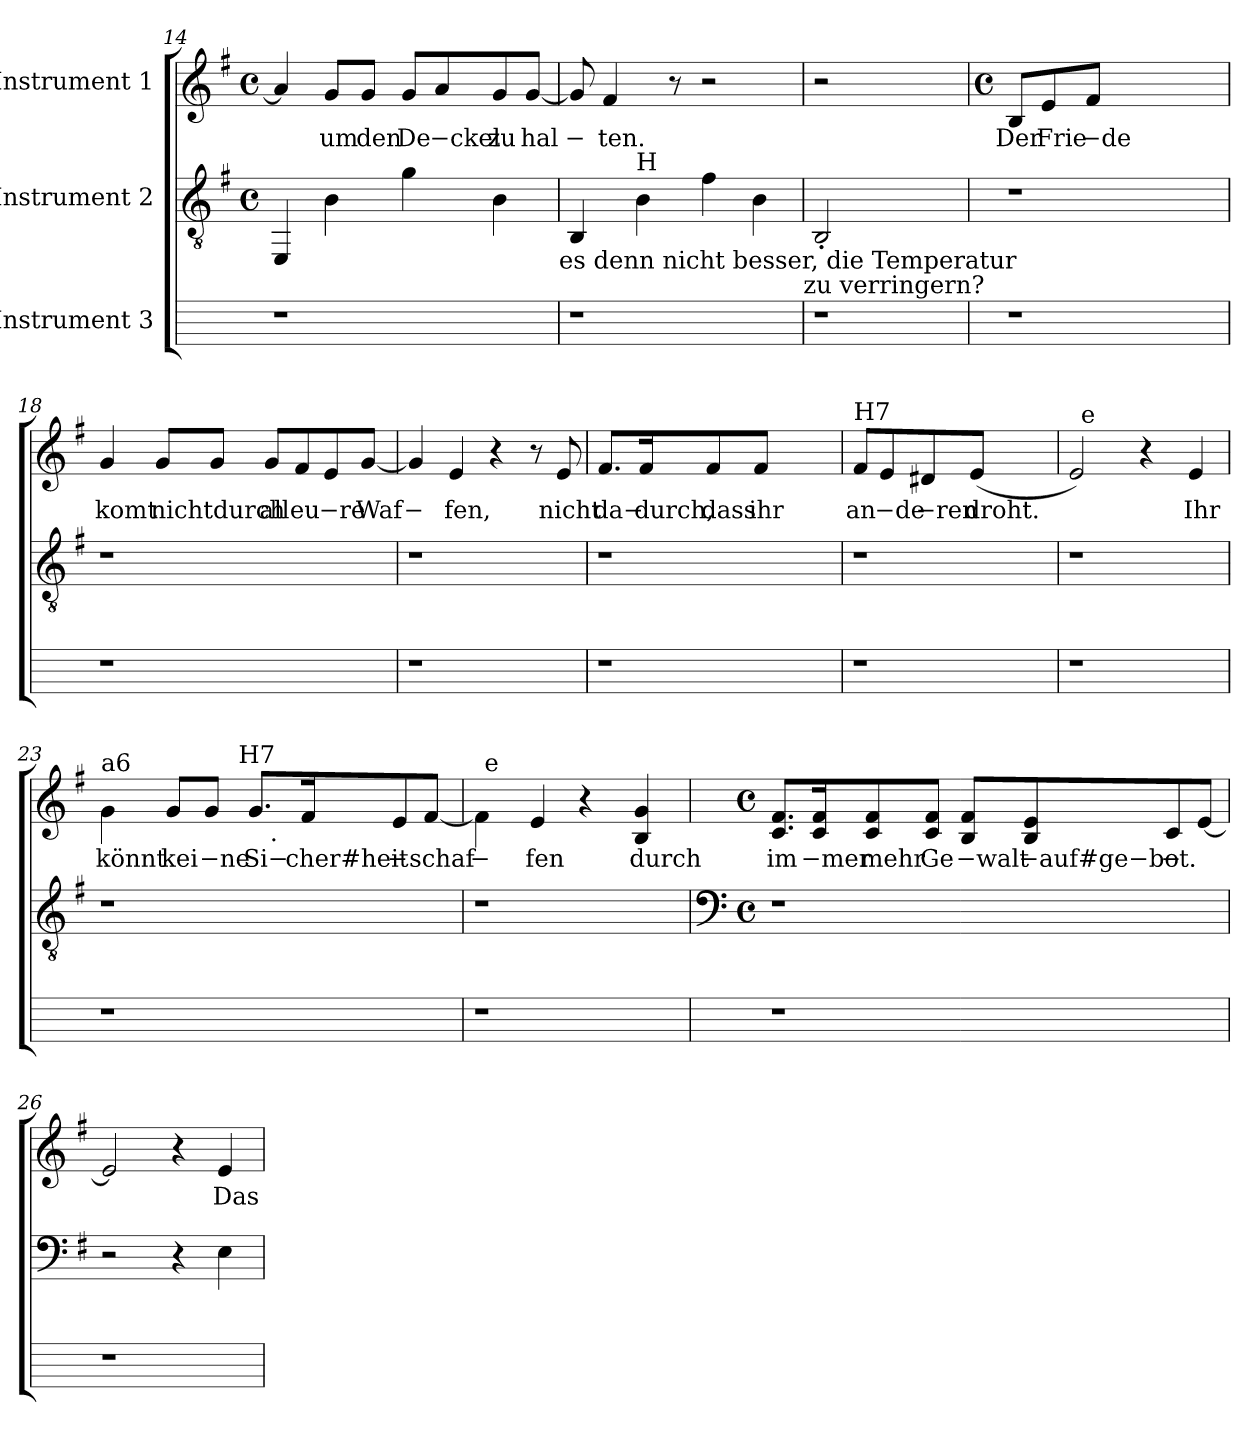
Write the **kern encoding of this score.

**kern	**kern	**kern	**text
*part3	*part2	*part1	*part1
*staff3	*staff2	*staff1	*staff1
*I"Instrument 3	*I"Instrument 2	*I"Instrument 1	*
*	*clefGv2	*clefG2	*
*	*k[f#]	*k[f#]	*
*	*G:	*G:	*
*	*M4/4	*M4/4	*
*	*met(c)	*met(c)	*
=14	=14	=14	=14
1r	4EE/	4a/]	.
!	!	!	!LO:LY:b:cj
.	4B\	8g/L	um
!	!	!	!LO:LY:b:cj
.	.	8g/J	den
!	!	!	!LO:LY:b:cj
.	4g\	8g/L	De
!	!	!	!LO:LY:b:rj
.	.	8a/	−ckel
!	!	!	!LO:LY:b:cj
.	4B\	8g/	zu
!	!	!	!LO:LY:b:cj
.	.	[<8g/J	hal
!	!LO:TX:b:t=es denn nicht besser, die Temperatur	!	!
=15	=15	=15	=15
!	!	!	!LO:LY:b
1r	4BB/	8g/]	−
!	!	!	!LO:LY:b:cj
.	.	4f#/	ten.
!	!LO:TX:a:t=H	!	!
.	4B\	.	.
.	.	8r	.
.	4f#\	2r	.
.	4B\	.	.
!	!LO:TX:b:t=zu verringern?	!	!
=16	=16	=16	=16
1r	2BB'>/	2r	.
.	2ryy	2ryy	.
!!LO:PB:g=z
=17	=17	=17	=17
*	*	*M4/4	*
*	*	*met(c)	*
!	!	!	!LO:LY:b:cj
1r	1r	8B/L	Der
!	!	!	!LO:LY:b:cj
.	.	8e/	Frie
!	!	!	!LO:LY:b:rj
.	.	8f#/J	−de
.	.	2ryy	.
.	.	8ryy	.
=18	=18	=18	=18
!	!	!	!LO:LY:b:cj
1r	1r	4g/	komt
!	!	!	!LO:LY:b
.	.	8g/L	nichtdurch
.	.	8g/J	.
!	!	!	!LO:LY:b:cj
.	.	8g/L	all
!	!	!	!LO:LY:b:cj
.	.	8f#/	eu
!	!	!	!LO:LY:b:rj
.	.	8e/	−re
!	!	!	!LO:LY:b:cj
.	.	[<8g/J	Waf
=19	=19	=19	=19
!	!	!	!LO:LY:b
1r	1r	4g/]	−
!	!	!	!LO:LY:b:cj
.	.	4e/	fen,
.	.	4r	.
.	.	8r	.
!	!	!	!LO:LY:b:cj
.	.	8e/	nicht
=20	=20	=20	=20
!	!	!	!LO:LY:b:cj
1r	1r	8.f#/L	da−
!	!	!	!LO:LY:b:cj
.	.	16f#/	durch,
!	!	!	!LO:LY:b:cj
.	.	8f#/	dass
!	!	!	!LO:LY:b:cj
.	.	8f#/J	ihr
.	.	2ryy	.
!!LO:LB:g=z
=21	=21	=21	=21
!	!	!LO:TX:a:t=H7	!
!	!	!	!LO:LY:b:cj
1r	1r	8f#/L	an
!	!	!	!LO:LY:b:rj
.	.	8e/	−de
!	!	!	!LO:LY:b:rj
.	.	8d#X/	−ren
!	!	!	!LO:LY:b:cj
.	.	(<8e/J	droht.
.	.	2ryy	.
=22	=22	=22	=22
*	*	*^	*
1r	1r	2e/)	32ryy	.
!	!	!	!LO:TX:a:t=e	!
.	.	.	2ryy	.
.	.	4r	.	.
.	.	.	4...ryy	.
!	!	!	!	!LO:LY:b:cj
.	.	4e/	.	Ihr
=23	=23	=23	=23	=23
!	!	!LO:TX:a:t=a6	!	!
!	!	!	!	!LO:LY:b:cj
*	*	*	*^	*
1r	1r	4g\	4ryy	2ryy	könnt
!	!	!	!	!	!LO:LY:b:cj
.	.	8g/L	8...ryy	.	kei
!	!	!	!	!	!LO:LY:b:rj
.	.	8g/J	.	.	−ne
!	!	!	!LO:TX:a:t=H7	!	!
.	.	.	2ryy	.	.
!	!	!	!	!	!LO:LY:b:cj
.	.	8.g/L	.	16ryy	Si−
!	!	!	!	!LO:TX:b:t=.	!
.	.	.	.	4..ryy	.
!	!	!	!	!	!LO:LY:b
.	.	16f#/	.	.	cher#heit
!	!	!	!	!	!LO:LY:b:rj
.	.	8e/	.	.	−
!	!	!	!	!	!LO:LY:b:cj
.	.	[<8f#/J	.	.	schaf
.	.	.	64ryy	.	.
=24	=24	=24	=24	=24	=24
!	!	!	!	!	!LO:LY:b
*	*	*	*v	*v	*
1r	1r	4f#\]	64ryy	−
!	!	!	!LO:TX:a:t=e	!
.	.	.	2ryy	.
!	!	!	!	!LO:LY:b:cj
.	.	4e/	.	fen
.	.	4r	.	.
.	.	.	4ryy	.
!	!	!	!	!LO:LY:b:cj
.	.	4g/ 4B/	.	durch
.	.	.	8...ryy	.
*	*	*v	*v	*
!!LO:LB:g=z
=25	=25	=25	=25
*	*clefF4	*	*
*	*M4/4	*M4/4	*
*	*met(c)	*met(c)	*
*	*	*^	*
!	!	!LO:TX:a:t=a6	!	!
!	!	!	!	!LO:LY:b:cj
*	*	*v	*v	*
1r	1r	8.f#/ 8.c/L	im
!	!	!	!LO:LY:b:rj
.	.	16f#/ 16c/	−mer
!	!	!	!LO:LY:b:cj
.	.	8f#/ 8c/	mehr
!	!	!	!LO:LY:b:cj
.	.	8f#/ 8c/J	Ge
!	!	!	!LO:LY:b:rj
.	.	8f#/ 8B/L	−walt
!	!	!	!LO:LY:b:rj
.	.	8e/ 8B/	−auf#ge−bot.
!	!	!	!LO:LY:b:rj
.	.	8c/	−
.	.	[<8e/J	.
=26	=26	=26	=26
1r	2r	2e/]	.
.	4r	4r	.
!	!	!	!LO:LY:b:cj
.	4E\	4e/	Das
=	=	=	=
*-	*-	*-	*-
